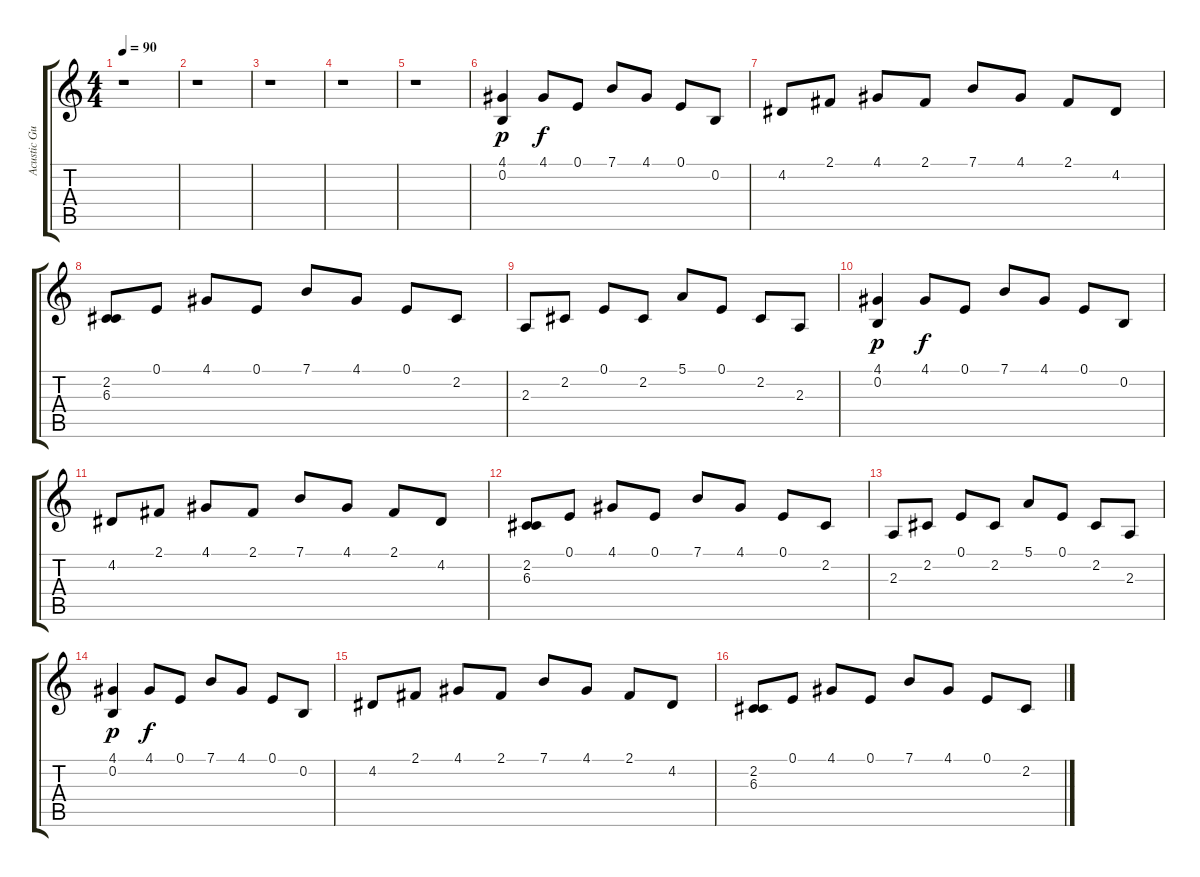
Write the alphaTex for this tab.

\track ("Acustic Guitar" "Acustic Gu") {instrument brightacousticpiano}
\staff {score tabs}
\tuning (E4 B3 G3 D3 A2 E2) {hide}
\ts (4 4)
\tempo 90
\clef g2
\ks c
r.1{dy f} |
r.1 |
r.1 |
r.1 |
r.1 |
(4.1 0.2).4{dy p} 4.1.8{dy f} 0.1.8 7.1.8 4.1.8 0.1.8 0.2.8 |
4.2.8 2.1.8 4.1.8 2.1.8 7.1.8 4.1.8 2.1.8 4.2.8 |
(2.2 6.3).8 0.1.8 4.1.8 0.1.8 7.1.8 4.1.8 0.1.8 2.2.8 |
2.3.8 2.2.8 0.1.8 2.2.8 5.1.8 0.1.8 2.2.8 2.3.8 |
(4.1 0.2).4{dy p} 4.1.8{dy f} 0.1.8 7.1.8 4.1.8 0.1.8 0.2.8 |
4.2.8 2.1.8 4.1.8 2.1.8 7.1.8 4.1.8 2.1.8 4.2.8 |
(2.2 6.3).8 0.1.8 4.1.8 0.1.8 7.1.8 4.1.8 0.1.8 2.2.8 |
2.3.8 2.2.8 0.1.8 2.2.8 5.1.8 0.1.8 2.2.8 2.3.8 |
(4.1 0.2).4{dy p} 4.1.8{dy f} 0.1.8 7.1.8 4.1.8 0.1.8 0.2.8 |
4.2.8 2.1.8 4.1.8 2.1.8 7.1.8 4.1.8 2.1.8 4.2.8 |
(2.2 6.3).8 0.1.8 4.1.8 0.1.8 7.1.8 4.1.8 0.1.8 2.2.8
